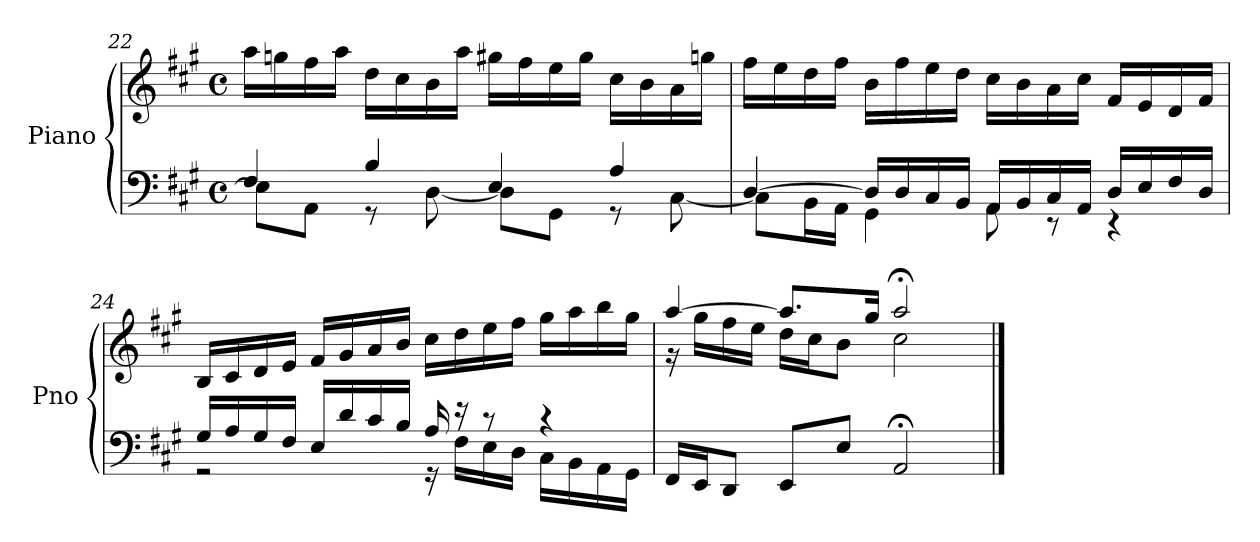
**kern	**kern
*part1	*part1
*staff2	*staff1
*I"Piano	*
*I'Pno	*
*clefF4	*clefG2
*k[f#c#g#]	*k[f#c#g#]
*A:	*A:
*M4/4	*M4/4
*met(c)	*met(c)
=22	=22
*^	*
4F#/	8E\L]	16aa\LL
.	.	16ggn\
.	8AA\J	16ff#\
.	.	16aa\JJ
4B/	8rGG	16dd\LL
.	.	16cc#\
.	[8D\	16b\
.	.	16aa\JJ
4E/	8D\L]	16gg#X\LL
.	.	16ff#\
.	8GG#\J	16ee\
.	.	16gg#\JJ
4A/	8rGG	16cc#\LL
.	.	16b\
.	[8C#\	16a\
.	.	16ggn\JJ
!!LO:LB:g=z
=23	=23	=23
[4D/	8C#\L]	16ff#\LL
.	.	16ee\
.	16BB\L	16dd\
.	16AA\JJ	16ff#\JJ
16D/LL]	4GG#\	16b\LL
16D/	.	16ff#\
16C#/	.	16ee\
16BB/JJ	.	16dd\JJ
16AA/LL	8AA\	16cc#\LL
16BB/	.	16b\
16C#/	8rEE	16a\
16AA/JJ	.	16cc#\JJ
16D/LL	4rEE	16f#/LL
16E/	.	16e/
16F#/	.	16d/
16D/JJ	.	16f#/JJ
=24	=24	=24
16G#/LL	2rGG	16B/LL
16A/	.	16c#/
16G#/	.	16d/
16F#/JJ	.	16e/JJ
16E/LL	.	16f#/LL
16d/	.	16g#/
16c#/	.	16a/
16B/JJ	.	16b/JJ
16A/	16rGG	16cc#\LL
16re	16F#\LL	16dd\
8rc	16E\	16ee\
.	16D\JJ	16ff#\JJ
4rc	16C#\LL	16gg#\LL
.	16BB\	16aa\
.	16AA\	16bb\
.	16GG#\JJ	16gg#\JJ
*v	*v	*
=25	=25
*	*^
16FF#/LL	[4aa/	16rg
16EE/J	.	16gg#\LL
8DD/J	.	16ff#\
.	.	16ee\JJ
8EE/L	8.aa/L]	16dd\LL
.	.	16cc#\J
8E/J	.	8b\J
.	16gg#/Jk	.
2AA;/	2aa;</	2cc#\
*	*v	*v
==	==
*-	*-
